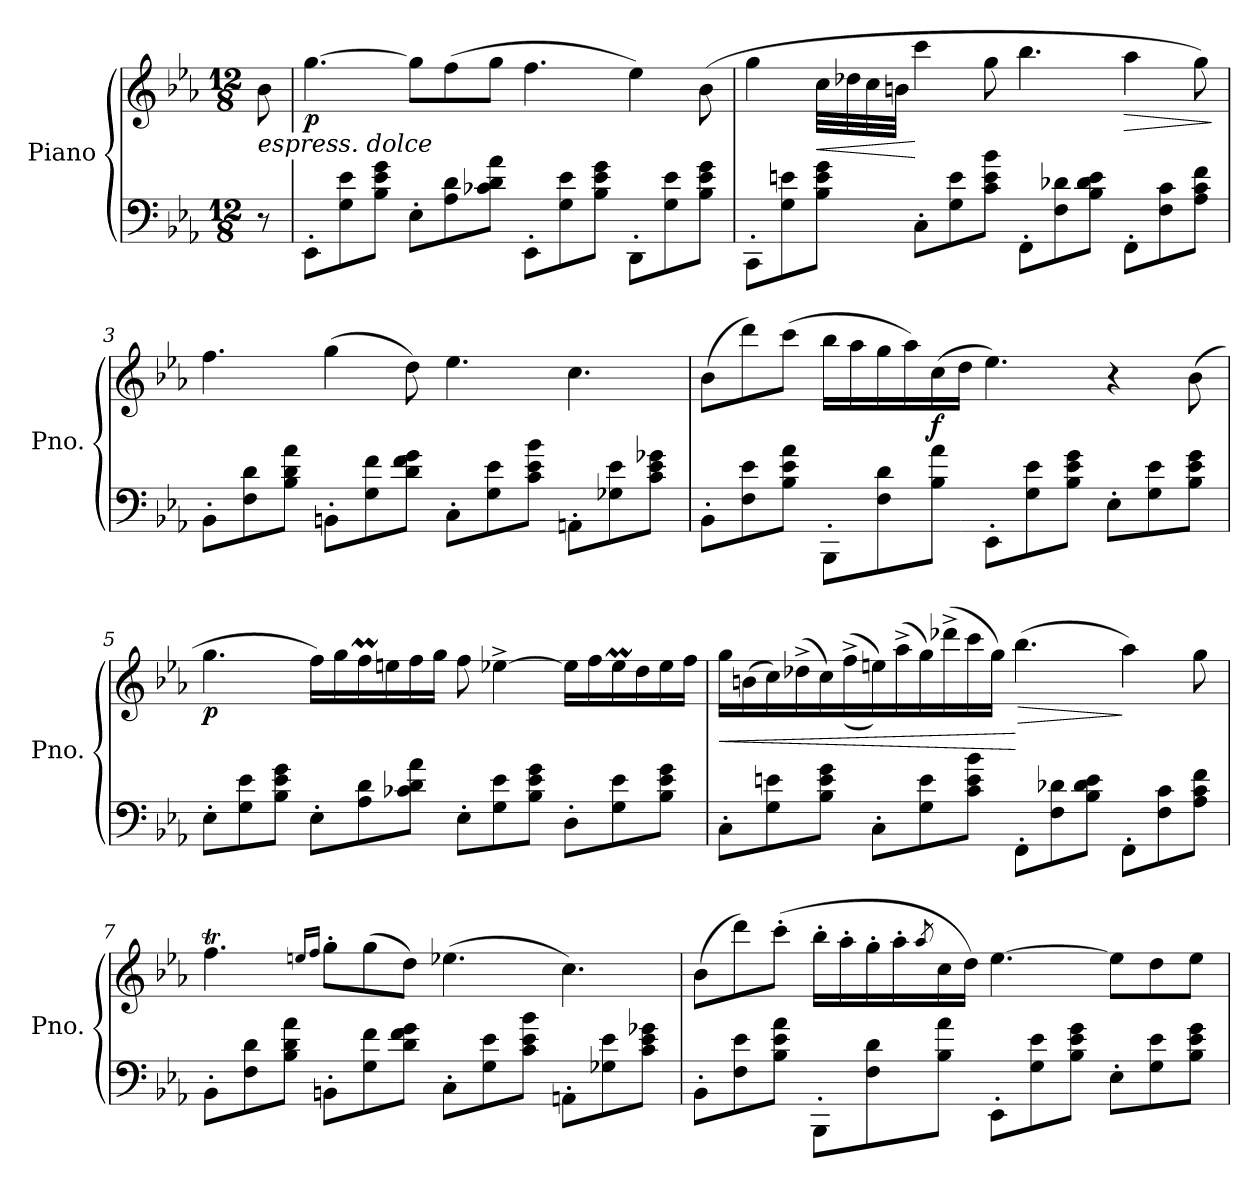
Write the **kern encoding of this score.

**kern	**kern	**dynam
*part1	*part1	*part1
*staff2	*staff1	*staff1/2
*I"Piano	*	*
*I'Pno.	*	*
*clefF4	*clefG2	*
*k[b-e-a-]	*k[b-e-a-]	*
*M12/8	*M12/8	*
*MM60	*MM60	*
=	=	=
!	!LO:TX:b:i:t=espress. dolce	!
8r	8b-\	.
=1	=1	=1
!	!	!LO:DY:b
8EE-'\L	[4.gg\	p
8G\ 8e-\	.	.
8B-\ 8e-\ 8g\J	.	.
8E-'\L	8gg\L]	.
8A-\ 8d\	(>8ff\	.
8c-X\ 8d\ 8a-\J	8gg\J	.
8EE-'\L	4.ff\	.
8G\ 8e-\	.	.
8B-\ 8e-\ 8g\J	.	.
8DD'\L	4ee-\)	.
8G\ 8e-\	.	.
8B-\ 8e-\ 8g\J	(>8b-\	.
=2	=2	=2
8CC'\L	4gg\	.
8G\ 8en\	.	.
!	!	!LO:HP:b
8B-\ 8e\ 8g\J	32cc\LLL	<
.	32dd-X\	.
.	32cc\	.
.	32bn\JJJ	.
8C'\L	4ccc\	[
8G\ 8e\	.	.
8c\ 8e\ 8b-\J	8gg\	.
8FF'\L	4.bb-\	.
8F\ 8d-X\	.	.
8B-\ 8d-\ 8e\J	.	.
!	!	!LO:HP:b
8FF'\L	4aa-\	>
8F\ 8c\	.	.
8A-\ 8c\ 8f\J	8gg\)	.
.	.	]
!!LO:LB:g=z
=3	=3	=3
8BB-'\L	4.ff\	.
8F\ 8d\	.	.
8B-\ 8d\ 8a-\J	.	.
8BBn'\L	(>4gg\	.
8G\ 8f\	.	.
8d\ 8f\ 8g\J	8dd\)	.
8C'\L	4.ee-\	.
8G\ 8e-\	.	.
8c\ 8e-\ 8b-\J	.	.
8AAn'\L	4.cc\	.
8G-X\ 8e-\	.	.
8c\ 8e-\ 8g-X\J	.	.
=4	=4	=4
8BB-'\L	(>8b-\L	.
8F\ 8e-\	8ddd\)	.
8B-\ 8e-\ 8a-\J	(>8ccc\J	.
8BBB-'\L	16bb-\LL	.
.	16aa-\	.
8F\ 8d\	16gg\	.
.	16aa-\)	.
!	!	!LO:DY:b
8B-\ 8a-\J	(>16cc\	f
.	16dd\JJ	.
8EE-'\L	4.ee-\)	.
8G\ 8e-\	.	.
8B-\ 8e-\ 8g\J	.	.
8E-'\L	4r	.
8G\ 8e-\	.	.
8B-\ 8e-\ 8g\J	(>8b-\	.
!!LO:LB:g=z
=5	=5	=5
!	!	!LO:DY:b
8E-'\L	4.gg\	p
8G\ 8e-\	.	.
8B-\ 8e-\ 8g\J	.	.
8E-'\L	16ff\LL)	.
.	16gg\	.
8A-\ 8d\	16ffM\	.
.	16een\	.
8c-X\ 8d\ 8a-\J	16ff\	.
.	16gg\JJ	.
8E-'\L	8ff\	.
8G\ 8e-\	[4ee-X^\	.
8B-\ 8e-\ 8g\J	.	.
8D'\L	16ee-\LL]	.
.	16ff\	.
8G\ 8e-\	16ee-M\	.
.	16dd\	.
8B-\ 8e-\ 8g\J	16ee-\	.
.	16ff\JJ	.
=6	=6	=6
!	!	!LO:HP:b
8C'\L	16gg\LL	<
.	(>16bn\	.
8G\ 8en\	16cc\)	.
.	(>16dd-X^\	.
8B-\ 8e\ 8g\J	16cc\)	.
.	(>(>16ff^\	.
8C'\L	16een\))	.
.	(>16aa-^\	.
8G\ 8e\	16gg\)	.
.	(>16ddd-X^\	.
8c\ 8e\ 8b-\J	16ccc\	.
.	16gg\JJ)	.
!	!	!LO:HP:n=1:b
8FF'\L	(>4.bb-\	[ >
8F\ 8d-X\	.	.
8B-\ 8d-\ 8e\J	.	.
8FF'\L	4aa-\)	]
8F\ 8c\	.	.
8A-\ 8c\ 8f\J	8gg\	.
!!LO:LB:g=z
=7	=7	=7
8BB-'\L	4.ffT\	.
8F\ 8d\	.	.
8B-\ 8d\ 8a-\J	.	.
.	16qeen/LL	.
.	16qff/JJ	.
8BBn'\L	8gg'\L	.
8G\ 8f\	(>8gg\	.
8d\ 8f\ 8g\J	8dd\J)	.
8C'\L	(>4.ee-X\	.
8G\ 8e-\	.	.
8c\ 8e-\ 8b-\J	.	.
8AAn'\L	4.cc\)	.
8G-X\ 8e-\	.	.
8c\ 8e-\ 8g-X\J	.	.
=8	=8	=8
8BB-'\L	(>8b-\L	.
8F\ 8e-\	8ddd\)	.
8B-\ 8e-\ 8a-\J	(>8ccc'\J	.
8BBB-'\L	16bb-'\LL	.
.	16aa-'\	.
8F\ 8d\	16gg'\	.
.	16aa-'\	.
.	8qaa-/	.
8B-\ 8a-\J	16cc\	.
.	16dd\JJ)	.
8EE-'\L	[4.ee-\	.
8G\ 8e-\	.	.
8B-\ 8e-\ 8g\J	.	.
8E-'\L	8ee-\L]	.
8G\ 8e-\	8dd\	.
8B-\ 8e-\ 8g\J	8ee-\J	.
=	=	=
*-	*-	*-
